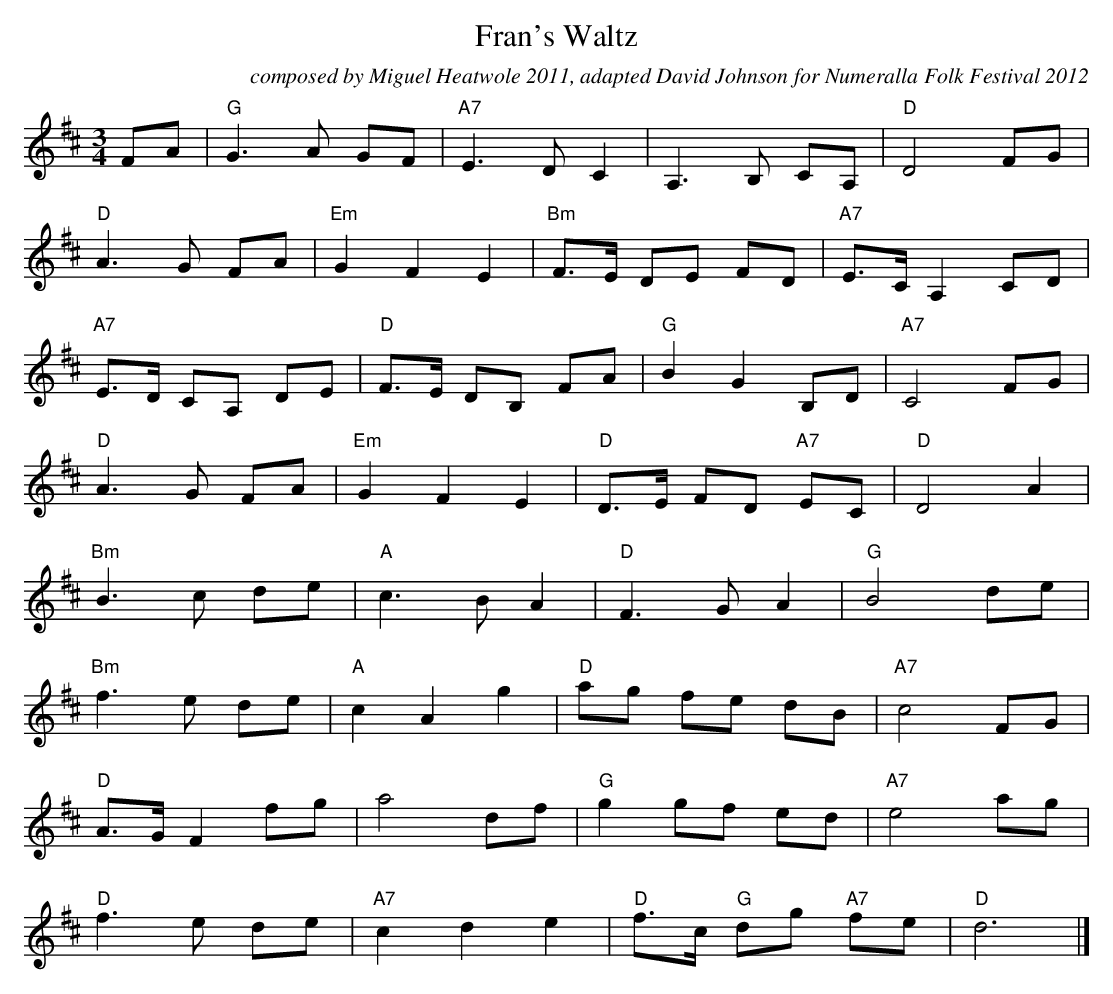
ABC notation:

X:1
T:Fran's Waltz
C:composed by Miguel Heatwole 2011, adapted David Johnson for Numeralla Folk Festival 2012
M:3/4
L:1/8
K:Dmaj
FA|"G"G3A GF|"A7"E3DC2|A,3B, CA,|"D"D4FG|
"D"A3G FA|"Em"G2F2E2|"Bm"F>E DE FD|"A7"E>CA,2CD|
"A7"E>D CA, DE|"D"F>E DB, FA|"G"B2G2B,D|"A7"C4 FG|
"D"A3G FA|"Em"G2F2E2|"D"D>E FD "A7"EC|"D"D4A2|
"Bm"B3c de|"A"c3 BA2|"D"F3GA2|"G"B4de|
"Bm"f3e de|"A"c2A2g2|"D"ag fe dB|"A7"c4 FG|
"D"A>GF2 fg|a4df|"G"g2gf ed|"A7"e4ag|
"D"f3e de|"A7"c2d2e2|"D"f>c "G"dg "A7"fe|"D"d6|]
